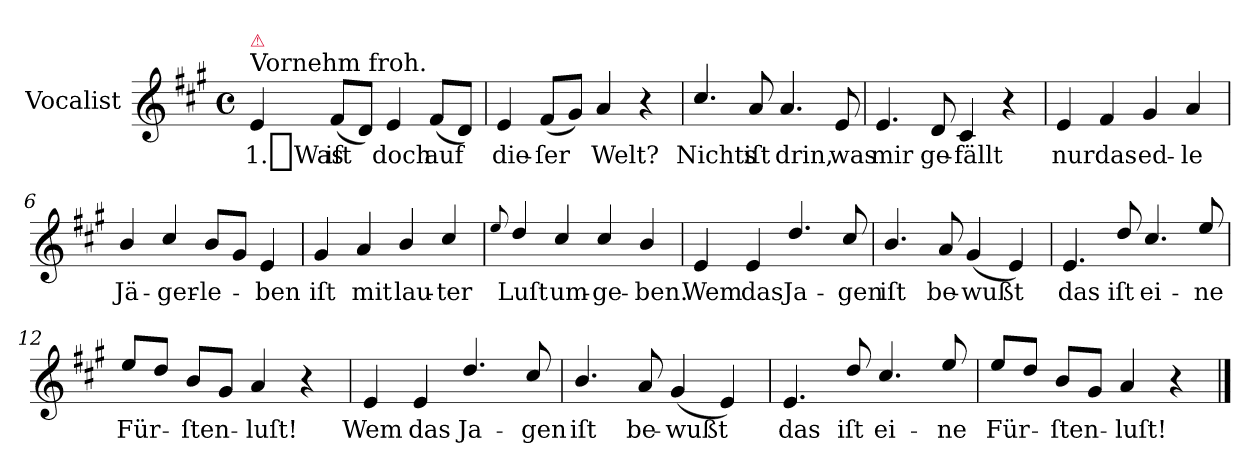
**kern	**text
*part1	*part1
*staff1	*staff1
*I"Vocalist	*
*clefG2	*
*k[f#c#g#]	*
*A:	*
*M4/4	*
*met(c)	*
=1	=1
!LO:TX:a:t=Vornehm froh.	!
!LO:TX:a:color=crimson:t=⚠	!
4e	1._Was
(8f#L	iſt
8dJ)	.
4e	doch
(8f#L	auf
8dJ)	.
=2	=2
4e	die-
(8f#L	-ſer
8g#J)	.
4a	Welt?
4r	.
=3	=3
4.cc#/	Nichts
8a	iſt
4.a	drin,
8e	was
=4	=4
4.e	mir
8d	ge-
4c#	-fällt
4r	.
=5	=5
4e	nur
4f#	das
4g#	ed-
4a	-le
=6	=6
4b/	Jä-
4cc#/	-ger-
8bL	-le-
8g#J	.
4e	-ben
=7	=7
4g#	iſt
4a	mit
4b/	lau-
4cc#/	-ter
=8	=8
8qqee	.
4dd/	Luſt
4cc#/	um-
4cc#/	-ge-
4b/	-ben.
=9	=9
4e	Wem
4e	das
4.dd/	Ja-
8cc#/	-gen
=10	=10
4.b/	iſt
8a	be-
(>4g#	-wußt
4e)	.
=11	=11
4.e	das
8dd/	iſt
4.cc#/	ei-
8ee/	-ne
=12	=12
8ee/L	Für-
8ddJ	.
8bL	-ſten-
8g#J	.
4a	-luſt!
4r	.
=13	=13
4e	Wem
4e	das
4.dd/	Ja-
8cc#/	-gen
=14	=14
4.b/	iſt
8a	be-
(>4g#	-wußt
4e)	.
=15	=15
4.e	das
8dd/	iſt
4.cc#/	ei-
8ee/	-ne
=16	=16
8ee/L	Für-
8ddJ	.
8bL	-ſten-
8g#J	.
4a	-luſt!
4r	.
==	==
*-	*-
